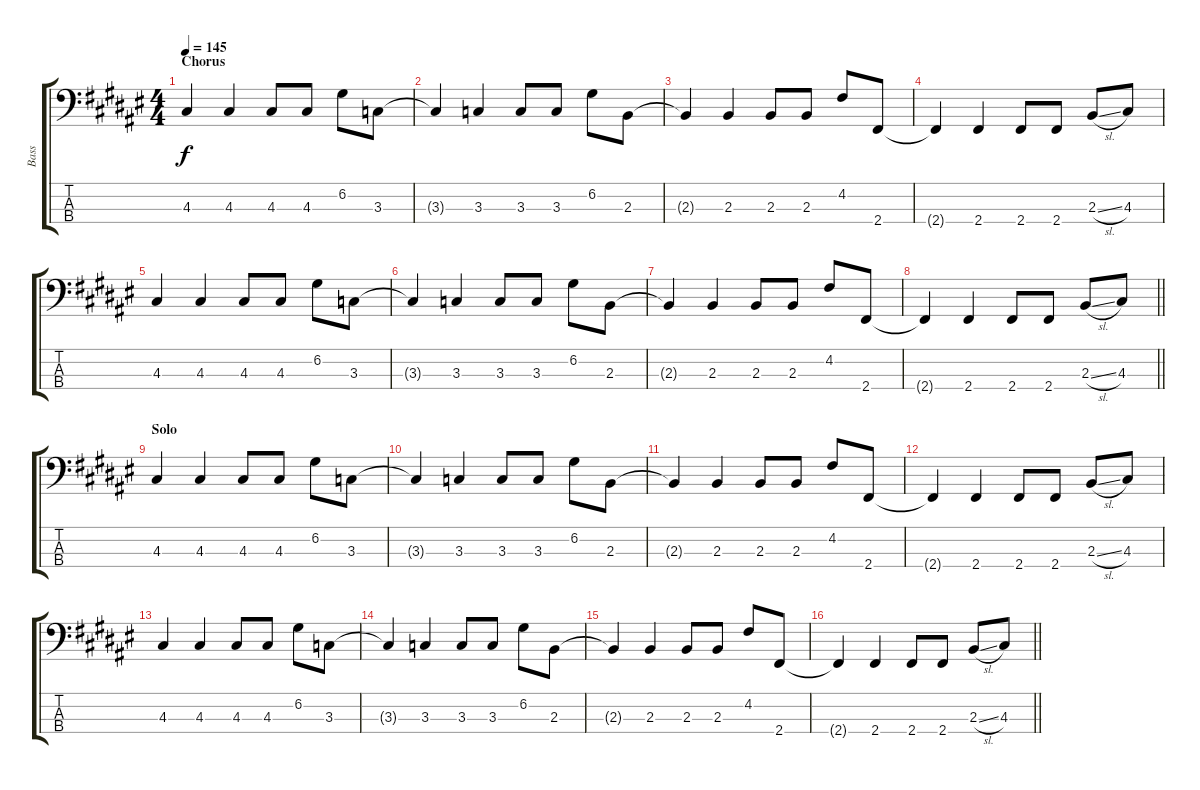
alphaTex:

\track ("Bass" "Bass") {instrument electricbassfinger}
\staff {score tabs}
\tuning (G2 D2 A1 E1) {hide}
\ts (4 4)
\section ("" "Chorus")
\tempo 145
\clef f4
\ks f#
4.3.4{dy f} 4.3.4 4.3.8 4.3.8 6.2.8 3.3.8 |
3.3{t}.4 3.3.4 3.3.8 3.3.8 6.2.8 2.3.8 |
2.3{t}.4 2.3.4 2.3.8 2.3.8 4.2.8 2.4.8 |
2.4{t}.4 2.4.4 2.4.8 2.4.8 2.3{sl}.8 4.3.8 |
4.3.4 4.3.4 4.3.8 4.3.8 6.2.8 3.3.8 |
3.3{t}.4 3.3.4 3.3.8 3.3.8 6.2.8 2.3.8 |
2.3{t}.4 2.3.4 2.3.8 2.3.8 4.2.8 2.4.8 |
\barLineRight lightlight
2.4{t}.4 2.4.4 2.4.8 2.4.8 2.3{sl}.8 4.3.8 |
\section ("" "Solo")
4.3.4 4.3.4 4.3.8 4.3.8 6.2.8 3.3.8 |
3.3{t}.4 3.3.4 3.3.8 3.3.8 6.2.8 2.3.8 |
2.3{t}.4 2.3.4 2.3.8 2.3.8 4.2.8 2.4.8 |
2.4{t}.4 2.4.4 2.4.8 2.4.8 2.3{sl}.8 4.3.8 |
4.3.4 4.3.4 4.3.8 4.3.8 6.2.8 3.3.8 |
3.3{t}.4 3.3.4 3.3.8 3.3.8 6.2.8 2.3.8 |
2.3{t}.4 2.3.4 2.3.8 2.3.8 4.2.8 2.4.8 |
\barLineRight lightlight
2.4{t}.4 2.4.4 2.4.8 2.4.8 2.3{sl}.8 4.3.8
